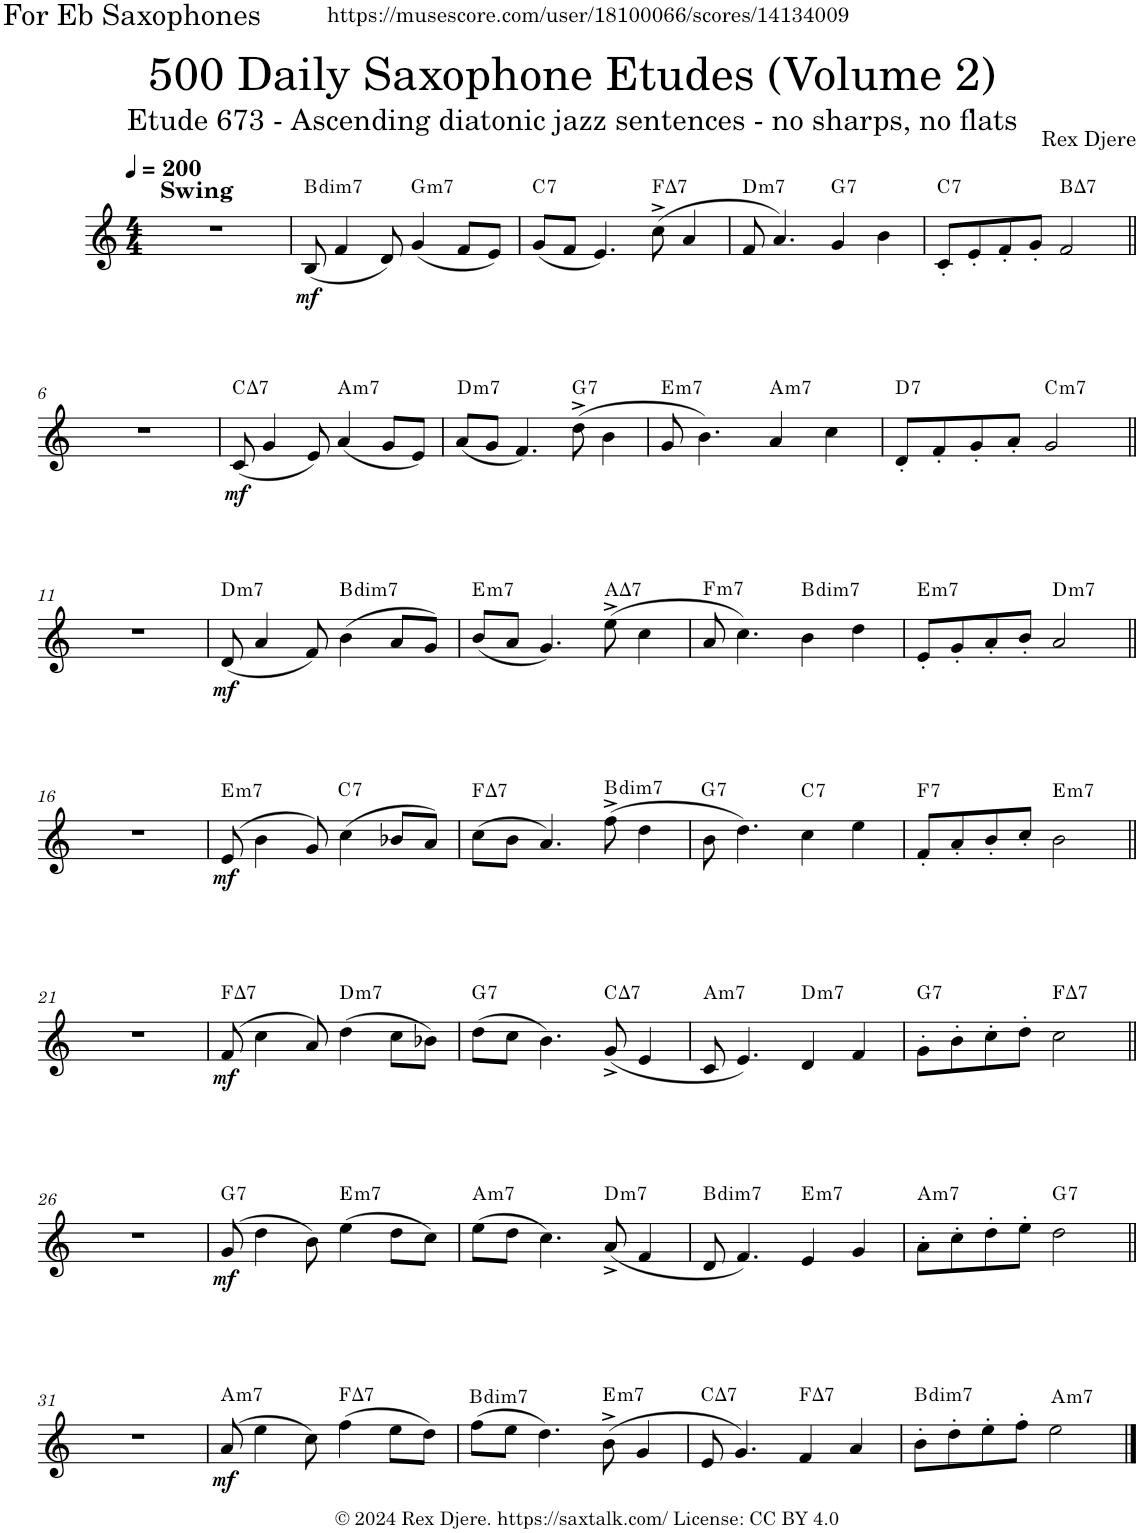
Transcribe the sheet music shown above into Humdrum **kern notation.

**kern	**dynam	**harte
*part1	*part1	*part1
*staff1	*staff1	*
*I"Alto Saxophone	*	*
*I'A. Sax.	*	*
*clefG2	*	*
*Trd5c9	*	*
*k[]	*	*
*M4/4	*	*
*MM200	*	*
=1	=1	=1
!LO:TX:a:B:t=Swing	!	!
1r	.	.
=2	=2	=2
!	!LO:DY:b	!LO:H:kt=dim7
(8B/	mf	B:dim7
4f/	.	.
8d/)	.	.
!	!	!LO:H:kt=m7
(4g/	.	G:min7
8f/L	.	.
8e/J)	.	.
=3	=3	=3
!	!	!LO:H:kt=7
(8g/L	.	C:7
8f/J	.	.
4.e/)	.	.
!	!	!LO:H:kt=7
(8cc^\	.	F:maj7
4a/	.	.
=4	=4	=4
!	!	!LO:H:kt=m7
8f/	.	D:min7
4.a/)	.	.
!	!	!LO:H:kt=7
4g/	.	G:7
4b\	.	.
=5	=5	=5
!	!	!LO:H:kt=7
8c'/L	.	C:7
8e'/	.	.
8f'/	.	.
8g'/J	.	.
!	!	!LO:H:kt=7
2f/	.	B:maj7
!!LO:LB:g=z
=6||	=6||	=6||
*k[]	*	*
1r	.	.
=7	=7	=7
!	!LO:DY:b	!LO:H:kt=7
(8c/	mf	C:maj7
4g/	.	.
8e/)	.	.
!	!	!LO:H:kt=m7
(4a/	.	A:min7
8g/L	.	.
8e/J)	.	.
=8	=8	=8
!	!	!LO:H:kt=m7
(8a/L	.	D:min7
8g/J	.	.
4.f/)	.	.
!	!	!LO:H:kt=7
(8dd^\	.	G:7
4b\	.	.
=9	=9	=9
!	!	!LO:H:kt=m7
8g/	.	E:min7
4.b\)	.	.
!	!	!LO:H:kt=m7
4a/	.	A:min7
4cc\	.	.
=10	=10	=10
!	!	!LO:H:kt=7
8d'/L	.	D:7
8f'/	.	.
8g'/	.	.
8a'/J	.	.
!	!	!LO:H:kt=m7
2g/	.	C:min7
!!LO:LB:g=z
=11||	=11||	=11||
*k[]	*	*
1r	.	.
=12	=12	=12
!	!LO:DY:b	!LO:H:kt=m7
(8d/	mf	D:min7
4a/	.	.
8f/)	.	.
!	!	!LO:H:kt=dim7
(4b\	.	B:dim7
8a/L	.	.
8g/J)	.	.
=13	=13	=13
!	!	!LO:H:kt=m7
(8b/L	.	E:min7
8a/J	.	.
4.g/)	.	.
!	!	!LO:H:kt=7
(8ee^\	.	A:maj7
4cc\	.	.
=14	=14	=14
!	!	!LO:H:kt=m7
8a/	.	F:min7
4.cc\)	.	.
!	!	!LO:H:kt=dim7
4b\	.	B:dim7
4dd\	.	.
=15	=15	=15
!	!	!LO:H:kt=m7
8e'/L	.	E:min7
8g'/	.	.
8a'/	.	.
8b'/J	.	.
!	!	!LO:H:kt=m7
2a/	.	D:min7
!!LO:LB:g=z
=16||	=16||	=16||
*k[]	*	*
1r	.	.
=17	=17	=17
!	!LO:DY:b	!LO:H:kt=m7
(8e/	mf	E:min7
4b\	.	.
8g/)	.	.
!	!	!LO:H:kt=7
(4cc\	.	C:7
8b-X/L	.	.
8a/J)	.	.
=18	=18	=18
!	!	!LO:H:kt=7
(8cc\L	.	F:maj7
8b\J	.	.
4.a/)	.	.
!	!	!LO:H:kt=dim7
(8ff^\	.	B:dim7
4dd\	.	.
=19	=19	=19
!	!	!LO:H:kt=7
8b\	.	G:7
4.dd\)	.	.
!	!	!LO:H:kt=7
4cc\	.	C:7
4ee\	.	.
=20	=20	=20
!	!	!LO:H:kt=7
8f'/L	.	F:7
8a'/	.	.
8b'/	.	.
8cc'/J	.	.
!	!	!LO:H:kt=m7
2b\	.	E:min7
!!LO:LB:g=z
=21||	=21||	=21||
*k[]	*	*
1r	.	.
=22	=22	=22
!	!LO:DY:b	!LO:H:kt=7
(8f/	mf	F:maj7
4cc\	.	.
8a/)	.	.
!	!	!LO:H:kt=m7
(4dd\	.	D:min7
8cc\L	.	.
8b-X\J)	.	.
=23	=23	=23
!	!	!LO:H:kt=7
(8dd\L	.	G:7
8cc\J	.	.
4.b\)	.	.
!	!	!LO:H:kt=7
(8g^/	.	C:maj7
4e/	.	.
=24	=24	=24
!	!	!LO:H:kt=m7
8c/	.	A:min7
4.e/)	.	.
!	!	!LO:H:kt=m7
4d/	.	D:min7
4f/	.	.
=25	=25	=25
!	!	!LO:H:kt=7
8g'\L	.	G:7
8b'\	.	.
8cc'\	.	.
8dd'\J	.	.
!	!	!LO:H:kt=7
2cc\	.	F:maj7
!!LO:LB:g=z
=26||	=26||	=26||
1r	.	.
=27	=27	=27
!	!LO:DY:b	!LO:H:kt=7
(8g/	mf	G:7
4dd\	.	.
8b\)	.	.
!	!	!LO:H:kt=m7
(4ee\	.	E:min7
8dd\L	.	.
8cc\J)	.	.
=28	=28	=28
!	!	!LO:H:kt=m7
(8ee\L	.	A:min7
8dd\J	.	.
4.cc\)	.	.
!	!	!LO:H:kt=m7
(8a^/	.	D:min7
4f/	.	.
=29	=29	=29
!	!	!LO:H:kt=dim7
8d/	.	B:dim7
4.f/)	.	.
!	!	!LO:H:kt=m7
4e/	.	E:min7
4g/	.	.
=30	=30	=30
!	!	!LO:H:kt=m7
8a'\L	.	A:min7
8cc'\	.	.
8dd'\	.	.
8ee'\J	.	.
!	!	!LO:H:kt=7
2dd\	.	G:7
!!LO:LB:g=z
=31||	=31||	=31||
1r	.	.
=32	=32	=32
!	!LO:DY:b	!LO:H:kt=m7
(8a/	mf	A:min7
4ee\	.	.
8cc\)	.	.
!	!	!LO:H:kt=7
(4ff\	.	F:maj7
8ee\L	.	.
8dd\J)	.	.
=33	=33	=33
!	!	!LO:H:kt=dim7
(8ff\L	.	B:dim7
8ee\J	.	.
4.dd\)	.	.
!	!	!LO:H:kt=m7
(8b^\	.	E:min7
4g/	.	.
=34	=34	=34
!	!	!LO:H:kt=7
8e/	.	C:maj7
4.g/)	.	.
!	!	!LO:H:kt=7
4f/	.	F:maj7
4a/	.	.
=35	=35	=35
!	!	!LO:H:kt=dim7
8b'\L	.	B:dim7
8dd'\	.	.
8ee'\	.	.
8ff'\J	.	.
!	!	!LO:H:kt=m7
2ee\	.	A:min7
==	==	==
*-	*-	*-
